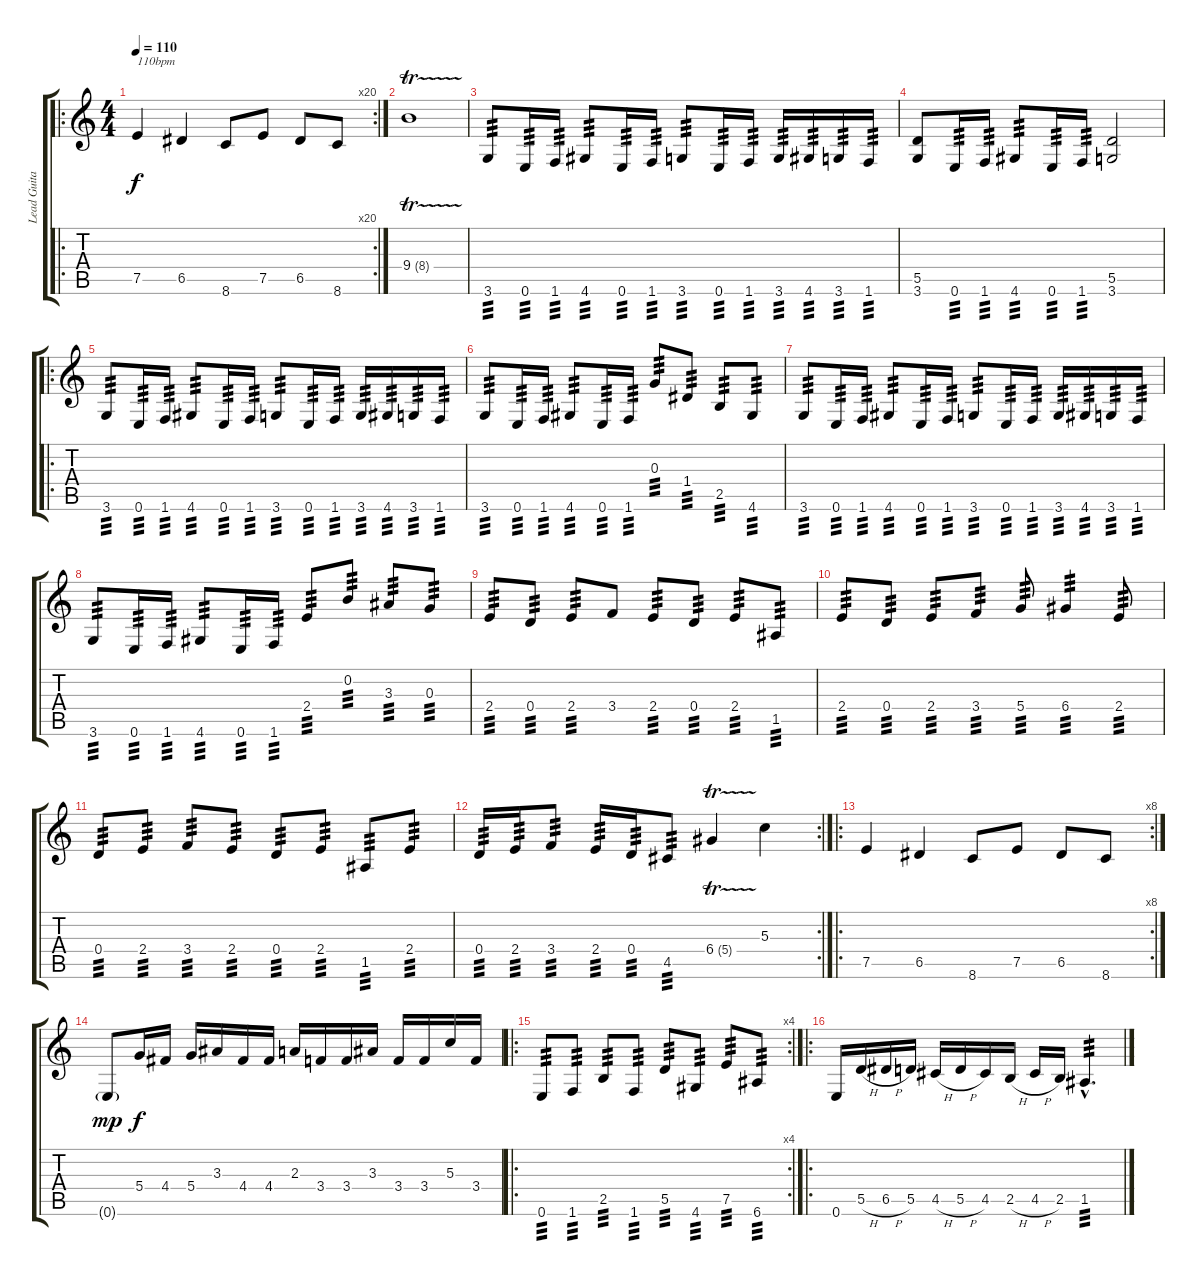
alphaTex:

\track ("Lead Guitar" "Lead Guita") {instrument distortionguitar}
\staff {score tabs}
\tuning (E4 B3 G3 D3 A2 E2) {hide}
\ro
\rc 20
\ts (4 4)
\tempo 110
\clef g2
\ks c
7.5.4{txt "110bpm" dy f instrument distortionguitar} 6.5.4 8.6.8 7.5.8 6.5.8 8.6.8 |
9.4{tr (8 32)}.1 |
3.6.8{tp 3} 0.6.16{tp 3} 1.6.16{tp 3} 4.6.8{tp 3} 0.6.16{tp 3} 1.6.16{tp 3} 3.6.8{tp 3} 0.6.16{tp 3} 1.6.16{tp 3} 3.6.16{tp 3} 4.6.16{tp 3} 3.6.16{tp 3} 1.6.16{tp 3} |
(5.5 3.6).8 0.6.16{tp 3} 1.6.16{tp 3} 4.6.8{tp 3} 0.6.16{tp 3} 1.6.16{tp 3} (5.5 3.6).2 |
\ro
3.6.8{tp 3} 0.6.16{tp 3} 1.6.16{tp 3} 4.6.8{tp 3} 0.6.16{tp 3} 1.6.16{tp 3} 3.6.8{tp 3} 0.6.16{tp 3} 1.6.16{tp 3} 3.6.16{tp 3} 4.6.16{tp 3} 3.6.16{tp 3} 1.6.16{tp 3} |
3.6.8{tp 3} 0.6.16{tp 3} 1.6.16{tp 3} 4.6.8{tp 3} 0.6.16{tp 3} 1.6.16{tp 3} 0.3.8{tp 3} 1.4.8{tp 3} 2.5.8{tp 3} 4.6.8{tp 3} |
3.6.8{tp 3} 0.6.16{tp 3} 1.6.16{tp 3} 4.6.8{tp 3} 0.6.16{tp 3} 1.6.16{tp 3} 3.6.8{tp 3} 0.6.16{tp 3} 1.6.16{tp 3} 3.6.16{tp 3} 4.6.16{tp 3} 3.6.16{tp 3} 1.6.16{tp 3} |
3.6.8{tp 3} 0.6.16{tp 3} 1.6.16{tp 3} 4.6.8{tp 3} 0.6.16{tp 3} 1.6.16{tp 3} 2.4.8{tp 3} 0.2.8{tp 3} 3.3.8{tp 3} 0.3.8{tp 3} |
2.4.8{tp 3} 0.4.8{tp 3} 2.4.8{tp 3} 3.4.8 2.4.8{tp 3} 0.4.8{tp 3} 2.4.8{tp 3} 1.5.8{tp 3} |
2.4.8{tp 3} 0.4.8{tp 3} 2.4.8{tp 3} 3.4.8{tp 3} 5.4.8{tp 3} 6.4.4{tp 3} 2.4.8{tp 3} |
0.4.8{tp 3} 2.4.8{tp 3} 3.4.8{tp 3} 2.4.8{tp 3} 0.4.8{tp 3} 2.4.8{tp 3} 1.5.8{tp 3} 2.4.8{tp 3} |
\rc 2
0.4.16{tp 3} 2.4.16{tp 3} 3.4.8{tp 3} 2.4.16{tp 3} 0.4.16{tp 3} 4.5.8{tp 3} 6.4{tr (5 32)}.4 5.3.4 |
\ro
\rc 8
7.5.4 6.5.4 8.6.8 7.5.8 6.5.8 8.6.8 |
0.6{g}.8{dy mp} 5.4.16{dy f} 4.4.16 5.4.16 3.3.16 4.4.16 4.4.16 2.3.16 3.4.16 3.4.16 3.3.16 3.4.16 3.4.16 5.3.16 3.4.16 |
\ro
\rc 4
0.6.8{tp 3} 1.6.8{tp 3} 2.5.8{tp 3} 1.6.8{tp 3} 5.5.8{tp 3} 4.6.8{tp 3} 7.5.8{tp 3} 6.6.8{tp 3} |
\ro
0.6.16 5.5{h}.16 6.5{h}.16 5.5.16 4.5{h}.16 5.5{h}.16 4.5.16 2.5{h}.16 4.5{h}.16 2.5.16 1.5{hac}.4{d tp 3}
